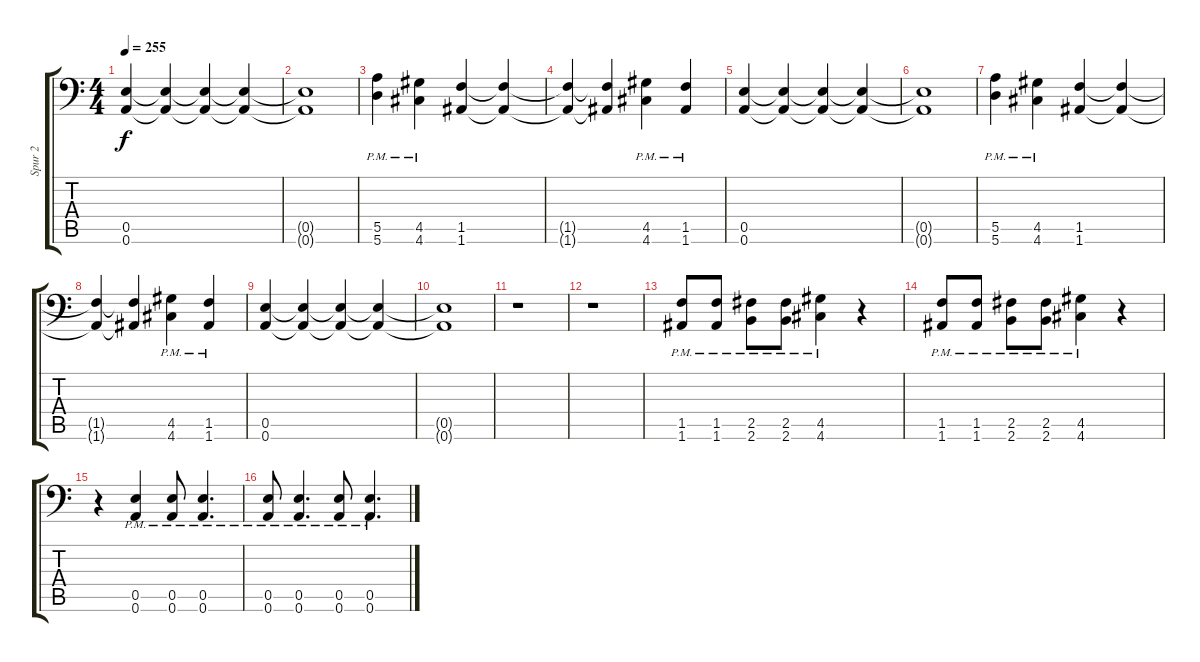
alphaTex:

\track ("Spur 2" "Spur 2") {instrument distortionguitar}
\staff {score tabs}
\tuning (B3 Gb3 D3 A2 E2 A1) {hide}
\ts (4 4)
\tempo 255
\clef f4
\ks c
(0.5 0.6).4{dy f} (0.5{t} 0.6{t}).4 (0.5{t} 0.6{t}).4 (0.5{t} 0.6{t}).4 |
(0.5{t} 0.6{t}).1 |
(5.5{pm} 5.6{pm}).4 (4.5{pm} 4.6{pm}).4 (1.5 1.6).4 (1.5{t} 1.6{t}).4 |
(1.5{t} 1.6{t}).4 (1.5{t} 1.6{t}).4 (4.5{pm} 4.6{pm}).4 (1.5{pm} 1.6{pm}).4 |
(0.5 0.6).4 (0.5{t} 0.6{t}).4 (0.5{t} 0.6{t}).4 (0.5{t} 0.6{t}).4 |
(0.5{t} 0.6{t}).1 |
(5.5{pm} 5.6{pm}).4 (4.5{pm} 4.6{pm}).4 (1.5 1.6).4 (1.5{t} 1.6{t}).4 |
(1.5{t} 1.6{t}).4 (1.5{t} 1.6{t}).4 (4.5{pm} 4.6{pm}).4 (1.5{pm} 1.6{pm}).4 |
(0.5 0.6).4 (0.5{t} 0.6{t}).4 (0.5{t} 0.6{t}).4 (0.5{t} 0.6{t}).4 |
(0.5{t} 0.6{t}).1 |
r.1 |
r.1 |
(1.5{pm} 1.6{pm}).8 (1.5{pm} 1.6{pm}).8 (2.5{pm} 2.6{pm}).8 (2.5{pm} 2.6{pm}).8 (4.5{pm} 4.6{pm}).4 r.4 |
(1.5{pm} 1.6{pm}).8 (1.5{pm} 1.6{pm}).8 (2.5{pm} 2.6{pm}).8 (2.5{pm} 2.6{pm}).8 (4.5{pm} 4.6{pm}).4 r.4 |
r.4 (0.5{pm} 0.6{pm}).4 (0.5{pm} 0.6{pm}).8 (0.5{pm} 0.6{pm}).4{d} |
(0.5{pm} 0.6{pm}).8 (0.5{pm} 0.6{pm}).4{d} (0.5{pm} 0.6{pm}).8 (0.5{pm} 0.6{pm}).4{d}
